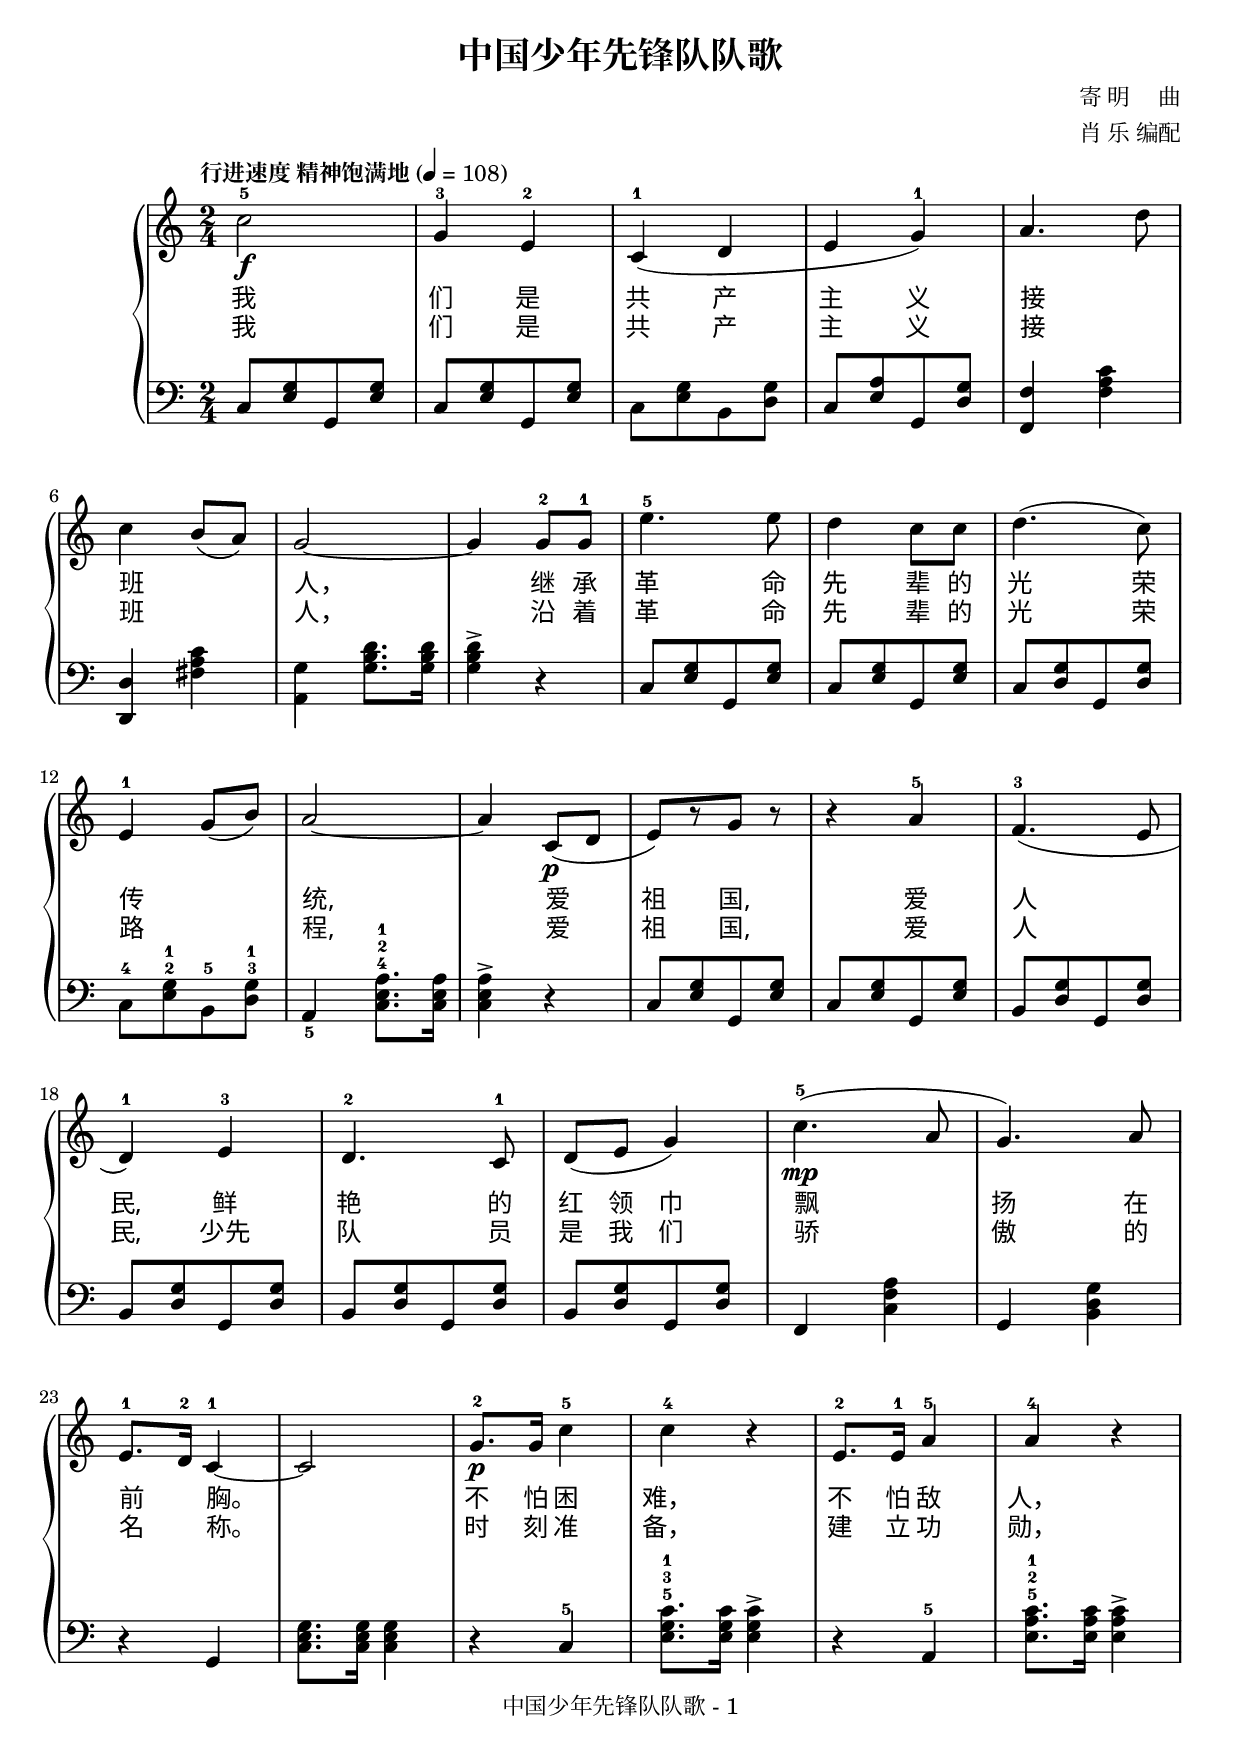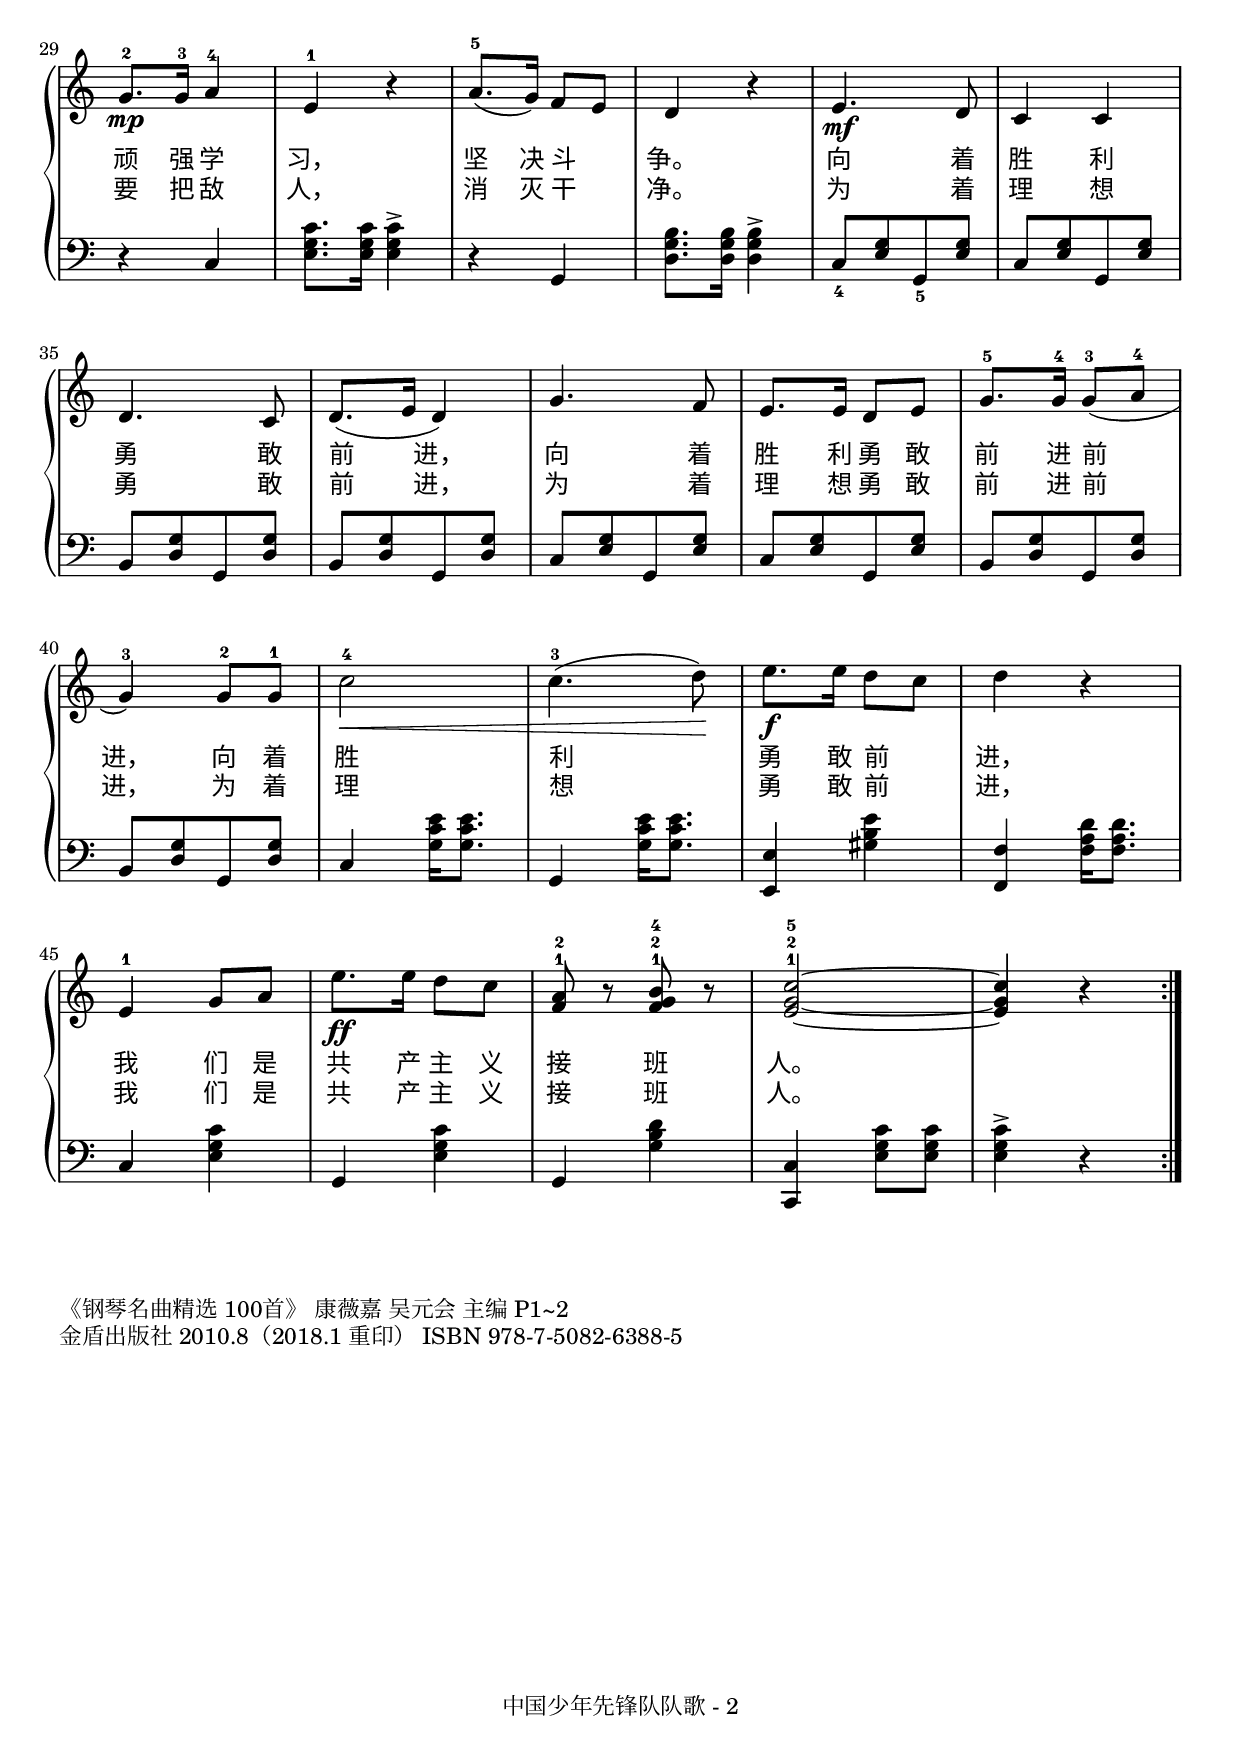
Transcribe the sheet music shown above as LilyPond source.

\version "2.18.2"

% \paper  {
%   #(define fonts
%     (make-pango-font-tree "楷体" ;;"Times New Roman"
%                           "Nimbus Sans"
%                           "Luxi Mono"
%                           (/ staff-height pt 20)))
% }

songName = "中国少年先锋队队歌"
\include "../lib/paper-footer.ily"

\header {
  title = \songName
  composer = "寄 明 　曲"
  arranger = "肖 乐 编配"
}

keyTime = {
  \key c \major
  \time 2/4
  \numericTimeSignature
}

upper = \relative c'' {
  \clef treble
  \keyTime
  \tempo "行进速度 精神饱满地" 4=108
  \override Hairpin.to-barline = ##f
  \repeat volta 2 {

  c2-5\f |
  g4-3 e-2 |
  c4-1( d |
  e4 g-1) |
  a4. d8 |\break
  
  c4 b8( a) |
  g2~ |
  g4 g8-2 g-1 |
  e'4.-5 e8 |
  d4 c8 c |
  d4.( c8) |\break
  
  e,4-1 g8( b) |
  a2~ |
  a4 c,8\p( d |
  e8)[ r g] r |
  r4 a-5 |
  f4.-3( e8 |\break
  
  d4-1) e-3 |
  d4.-2 c8-1 |
  d8( e g4) |
  c4.-5\mp( a8 |
  g4.) a8 |\break
  
  e8.-1 d16-2 c4-1~ |
  c2 |
  g'8.-2\p g16 c4-5 |
  c4-4 r |
  e,8.-2 e16-1 a4-5 |
  a4-4 r |\break
  
  g8.-2\mp g16-3 a4-4 |
  e4-1 r |
  a8.-5( g16) f8 e |
  d4 r |
  e4.\mf d8 |
  c4 c |\break
  
  d4. c8 |
  d8.( e16 d4) |
  g4. f8 |
  e8. e16 d8 e |
  g8.-5 g16-4 g8-3( a-4 |\break
  
  g4-3) g8-2 g-1 |
  c2-4\< |
  c4.-3( d8)\! |
  e8.\f e16 d8 c |
  d4 r |\break
  
  e,4-1 g8 a |
  e'8.\ff e16 d8 c |
  <f, a>8-1-2 r <f g b>-1-2-4 r |
  <e g c>2-1-2-5~ |
  q4 r |
  }
}

lower = \relative c {
  \clef bass
  \keyTime
  \override Hairpin.to-barline = ##f
  \dynamicUp
  
  \repeat volta 2 {
  c8[ <e g> g, q] |
  c8[ q g q] |
  c8[ q b <d g>] |
  c8^[ <e a> g, <d' g>] |
  <f, f'>4 <f' a c> |\break
  
  <d, d'>4 <fis' a c> |
  <a, g'>4 <g' b d>8. q16 |
  q4-> r |
  c,8[ <e g> g, q] |
  c8[ <e g> g, q] |
  c8[ <d g> g, q] |\break
  
  c8-4[ <e g>-2-1 b-5 <d g>-3-1] |
  a4_5 <c e a>8.-4-2-1 q16 |
  q4-> r |
  c8[ <e g> g, q] |
  c8[ <e g> g, q] |
  b8[ <d g> g, q] |\break
  
  b8[ <d g> g, q] |
  b8[ <d g> g, q] |
  b8[ <d g> g, q] |
  f4 <c' f a> |
  g4 <b d g> |\break
  
  r4 g |
  <c e g>8. q16 q4 |
  r4 c-5 |
  <e g c>8.-5-3-1 q16 q4-> |
  r4 a,-5 |
  <e' a c>8.-5-2-1 q16 q4-> |\break
  
  r4 c |
  <e g c>8. q16 q4-> |
  r4 g, |
  <d' g b>8. q16 q4-> |
  c8_4[ <e g> g,_5 q] |
  c8[ <e g> g, q] |\break
  
  b8[ <d g> g, q] |
  b8[ <d g> g, q] |
  c8[ <e g> g, q] |
  c8[ <e g> g, q] |
  b8[ <d g> g, q] |\break
  
  b8[ <d g> g, q] |
  c4 <g' c e>16 q8. |
  g,4 q16 q8. |
  <e e'>4 <gis' b e> |
  <f, f'>4 <f' a d>16 q8. |\break
  
  c4 <e g c> |
  g,4 <e' g c> |
  g,4 <g' b d> |
  <c,, c'>4 <e' g c>8 q |
  q4-> r |
  }
}

text_one = \lyricmode {
  % \override LyricText.font-name = #"楷体"
  我 |
  们 是 |
  \set ignoreMelismata = ##t
  共 产 |
  主 义 |
  接 _ |\break
  
  班  _ _ |
  人， |
  _ 继 承 |
  革 命 |
  先 辈 的 |
  光 荣 |\break
  
  传 _ _ |
  统, |
  _ 爱 _ |
  祖 国,
  爱 |
  人 _ |\break
  
  民, 鲜 |
  艳 的 |
  红 领 巾 |
  飘 _ |
  扬 在 |\break
  
  前 _ 胸。 _ |
  不 怕 困 |
  难， |
  不 怕 敌 |
  人， |\break
  
  顽 强 学 |
  习， |
  坚 决 斗 _ |
  争。 |
  向 着 |
  胜 利 |\break
  
  勇 敢 |
  前 _ 进， |
  向 着 |
  胜 利 勇 敢 |
  前 进 前 _ |\break
  
  进， 向 着 |
  胜 |
  利 _ |
  勇 敢 前 _ |
  进， |\break
  
  我 们 是 |
  共 产 主 义 |
  接 班 |
  人。
}

text_two = \lyricmode {
  % \override LyricText.font-name = #"楷体"
  我 |
  们 是 |
  \set ignoreMelismata = ##t
  共 产 |
  主 义 |
  接 _ |\break
  
  班  _ _ |
  人， |
  _ 沿 着 |
  革 命 |
  先 辈 的 |
  光 荣 |\break
  
  路 _ _ |
  程, |
  _ 爱 _ |
  祖 国,
  爱 |
  人 _ |\break
  
  民, 少先 |
  队 员 |
  是 我 们 |
  骄 _ |
  傲 的 |\break
  
  名 _ 称。 _ |
  时 刻 准 |
  备， |
  建 立 功 |
  勋， |\break
  
  要 把 敌 |
  人， |
  消 灭 干 _ |
  净。 |
  为 着 |
  理 想 |\break
  
  勇 敢 |
  前 _ 进， |
  为 着 |
  理 想 勇 敢 |
  前 进 前 _ |\break
  
  进， 为 着 |
  理 |
  想 _ |
  勇 敢 前 _ |
  进， |\break
  
  我 们 是 |
  共 产 主 义 |
  接 班 |
  人。
}


\score {
  \keepWithTag #'pdf
  % \keepWithTag #'midi
  \new PianoStaff <<
    \new Staff = "upper" { \new Voice = "singer" \upper }
    \new Lyrics \lyricsto "singer" \text_one
    \new Lyrics \lyricsto "singer" { 
      % \override LyricText.font-name = #"楷体"
      \text_two
    }
    \new Staff = "lower" \lower
  >>
  \layout {
    % indent = 0\cm
    \context {
      \Lyrics
      \override LyricText.font-name = #"楷体"
    }
  }
  % \midi { }
}

\score {
  \unfoldRepeats
  \keepWithTag #'midi
  \new PianoStaff <<
    \new Staff = "upper" \upper
    \new Staff = "lower" \lower
  >>
  \midi { }
}

\markup { \vspace #1 }
\markup { 《钢琴名曲精选 100首》 康薇嘉 吴元会 主编 P1~2 }
\markup { 金盾出版社 2010.8（2018.1 重印）    ISBN 978-7-5082-6388-5  }
